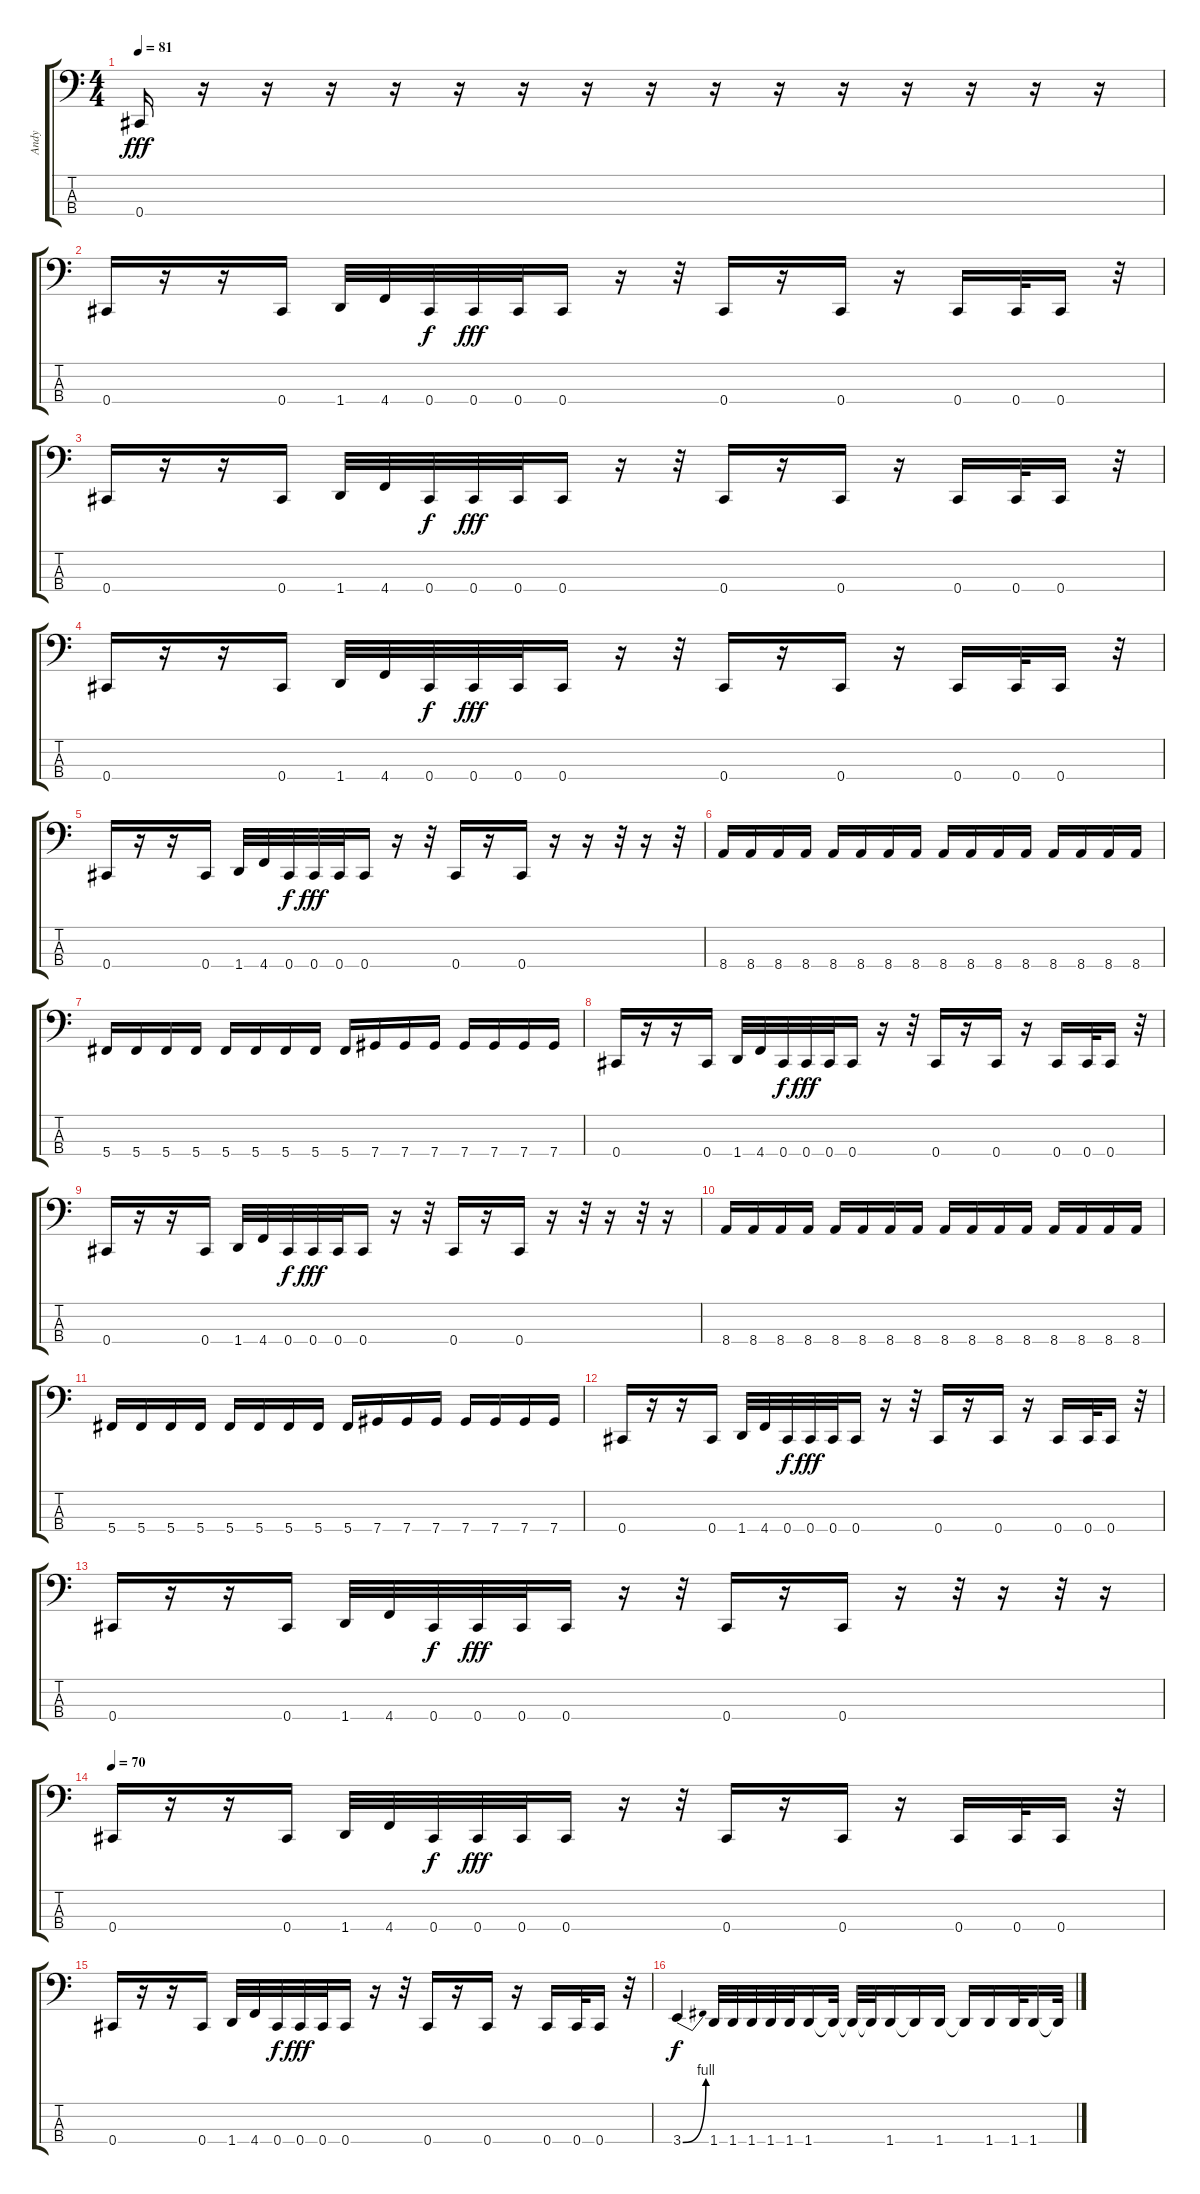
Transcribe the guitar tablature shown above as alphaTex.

\track ("Andy" "Andy") {instrument electricbasspick}
\staff {score tabs}
\tuning (Gb2 Db2 Ab1 Db1) {hide}
\ts (4 4)
\tempo 81
\clef f4
\ks c
0.4.16{dy fff} r.16 r.16 r.16 r.16 r.16 r.16 r.16 r.16 r.16 r.16 r.16 r.16 r.16 r.16 r.16 |
0.4.16 r.16 r.16 0.4.16 1.4.32 4.4.32 0.4.32{dy f} 0.4.32{dy fff} 0.4.32 0.4.16 r.16 r.32 0.4.16 r.16 0.4.16 r.16 0.4.16 0.4.32 0.4.16 r.32 |
0.4.16 r.16 r.16 0.4.16 1.4.32 4.4.32 0.4.32{dy f} 0.4.32{dy fff} 0.4.32 0.4.16 r.16 r.32 0.4.16 r.16 0.4.16 r.16 0.4.16 0.4.32 0.4.16 r.32 |
0.4.16 r.16 r.16 0.4.16 1.4.32 4.4.32 0.4.32{dy f} 0.4.32{dy fff} 0.4.32 0.4.16 r.16 r.32 0.4.16 r.16 0.4.16 r.16 0.4.16 0.4.32 0.4.16 r.32 |
0.4.16 r.16 r.16 0.4.16 1.4.32 4.4.32 0.4.32{dy f} 0.4.32{dy fff} 0.4.32 0.4.16 r.16 r.32 0.4.16 r.16 0.4.16 r.16 r.16 r.32 r.16 r.32 |
8.4.16 8.4.16 8.4.16 8.4.16 8.4.16 8.4.16 8.4.16 8.4.16 8.4.16 8.4.16 8.4.16 8.4.16 8.4.16 8.4.16 8.4.16 8.4.16 |
5.4.16 5.4.16 5.4.16 5.4.16 5.4.16 5.4.16 5.4.16 5.4.16 5.4.16 7.4.16 7.4.16 7.4.16 7.4.16 7.4.16 7.4.16 7.4.16 |
0.4.16 r.16 r.16 0.4.16 1.4.32 4.4.32 0.4.32{dy f} 0.4.32{dy fff} 0.4.32 0.4.16 r.16 r.32 0.4.16 r.16 0.4.16 r.16 0.4.16 0.4.32 0.4.16 r.32 |
0.4.16 r.16 r.16 0.4.16 1.4.32 4.4.32 0.4.32{dy f} 0.4.32{dy fff} 0.4.32 0.4.16 r.16 r.32 0.4.16 r.16 0.4.16 r.16 r.32 r.16 r.32 r.16 |
8.4.16 8.4.16 8.4.16 8.4.16 8.4.16 8.4.16 8.4.16 8.4.16 8.4.16 8.4.16 8.4.16 8.4.16 8.4.16 8.4.16 8.4.16 8.4.16 |
5.4.16 5.4.16 5.4.16 5.4.16 5.4.16 5.4.16 5.4.16 5.4.16 5.4.16 7.4.16 7.4.16 7.4.16 7.4.16 7.4.16 7.4.16 7.4.16 |
0.4.16 r.16 r.16 0.4.16 1.4.32 4.4.32 0.4.32{dy f} 0.4.32{dy fff} 0.4.32 0.4.16 r.16 r.32 0.4.16 r.16 0.4.16 r.16 0.4.16 0.4.32 0.4.16 r.32 |
0.4.16 r.16 r.16 0.4.16 1.4.32 4.4.32 0.4.32{dy f} 0.4.32{dy fff} 0.4.32 0.4.16 r.16 r.32 0.4.16 r.16 0.4.16 r.16 r.32 r.16 r.32 r.16 |
\tempo 70
0.4.16 r.16 r.16 0.4.16 1.4.32 4.4.32 0.4.32{dy f} 0.4.32{dy fff} 0.4.32 0.4.16 r.16 r.32 0.4.16 r.16 0.4.16 r.16 0.4.16 0.4.32 0.4.16 r.32 |
0.4.16 r.16 r.16 0.4.16 1.4.32 4.4.32 0.4.32{dy f} 0.4.32{dy fff} 0.4.32 0.4.16 r.16 r.32 0.4.16 r.16 0.4.16 r.16 0.4.16 0.4.32 0.4.16 r.32 |
3.4{be (bend 0 0 60 4)}.4{dy f} 1.4.32 1.4.32 1.4.32 1.4.32 1.4.32 1.4.16 1.4{t}.32 1.4{t}.32 1.4{t}.32 1.4.16 1.4{t}.16 1.4.16 1.4{t}.16 1.4.16 1.4.32 1.4.16 1.4{t}.32
